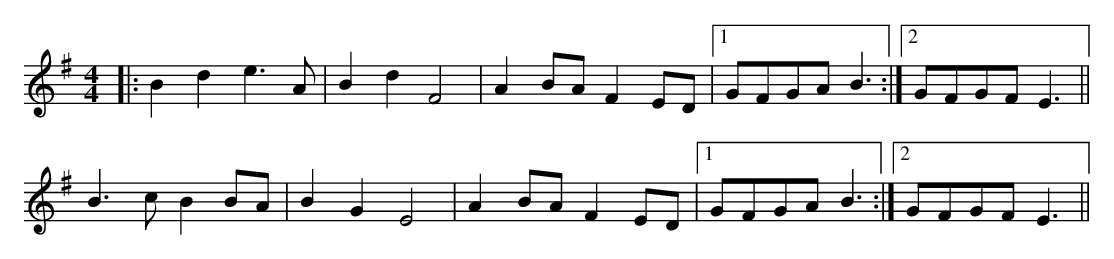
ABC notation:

X:1
M:4/4
K:Emin
|:B2 d2 e3 A|B2 d2 F4|A2 BA F2 ED|1 GFGA B3:|2 GFGF E3||
B3 c B2 BA|B2 G2 E4|A2 BA F2 ED|1 GFGA B3:|2 GFGF E3||
